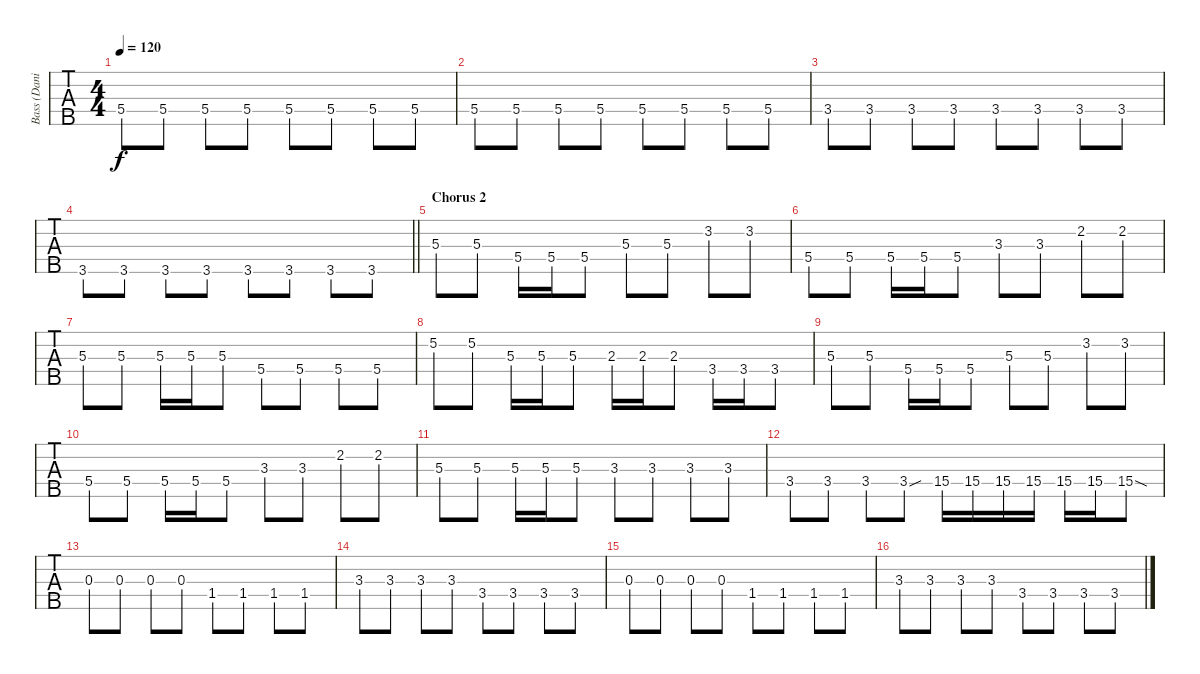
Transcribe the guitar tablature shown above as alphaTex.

\track ("Bass (Dani Fernandez)" "Bass (Dani") {instrument electricbassfinger}
\staff {tabs}
\tuning (Gb2 Db2 Ab1 Eb1 Bb0) {hide}
\ts (4 4)
\tempo 120
\clef f4
\ks c
5.4.8{dy f} 5.4.8 5.4.8 5.4.8 5.4.8 5.4.8 5.4.8 5.4.8 |
5.4.8 5.4.8 5.4.8 5.4.8 5.4.8 5.4.8 5.4.8 5.4.8 |
3.4.8 3.4.8 3.4.8 3.4.8 3.4.8 3.4.8 3.4.8 3.4.8 |
\barLineRight lightlight
3.5.8 3.5.8 3.5.8 3.5.8 3.5.8 3.5.8 3.5.8 3.5.8 |
\section ("" "Chorus 2")
5.3.8 5.3.8 5.4.16 5.4.16 5.4.8 5.3.8 5.3.8 3.2.8 3.2.8 |
5.4.8 5.4.8 5.4.16 5.4.16 5.4.8 3.3.8 3.3.8 2.2.8 2.2.8 |
5.3.8 5.3.8 5.3.16 5.3.16 5.3.8 5.4.8 5.4.8 5.4.8 5.4.8 |
5.2.8 5.2.8 5.3.16 5.3.16 5.3.8 2.3.16 2.3.16 2.3.8 3.4.16 3.4.16 3.4.8 |
5.3.8 5.3.8 5.4.16 5.4.16 5.4.8 5.3.8 5.3.8 3.2.8 3.2.8 |
5.4.8 5.4.8 5.4.16 5.4.16 5.4.8 3.3.8 3.3.8 2.2.8 2.2.8 |
5.3.8 5.3.8 5.3.16 5.3.16 5.3.8 3.3.8 3.3.8 3.3.8 3.3.8 |
3.4.8 3.4.8 3.4.8 3.4{sou}.8 15.4.16 15.4.16 15.4.16 15.4.16 15.4.16 15.4.16 15.4{sod}.8 |
0.3.8 0.3.8 0.3.8 0.3.8 1.4.8 1.4.8 1.4.8 1.4.8 |
3.3.8 3.3.8 3.3.8 3.3.8 3.4.8 3.4.8 3.4.8 3.4.8 |
0.3.8 0.3.8 0.3.8 0.3.8 1.4.8 1.4.8 1.4.8 1.4.8 |
3.3.8 3.3.8 3.3.8 3.3.8 3.4.8 3.4.8 3.4.8 3.4.8
